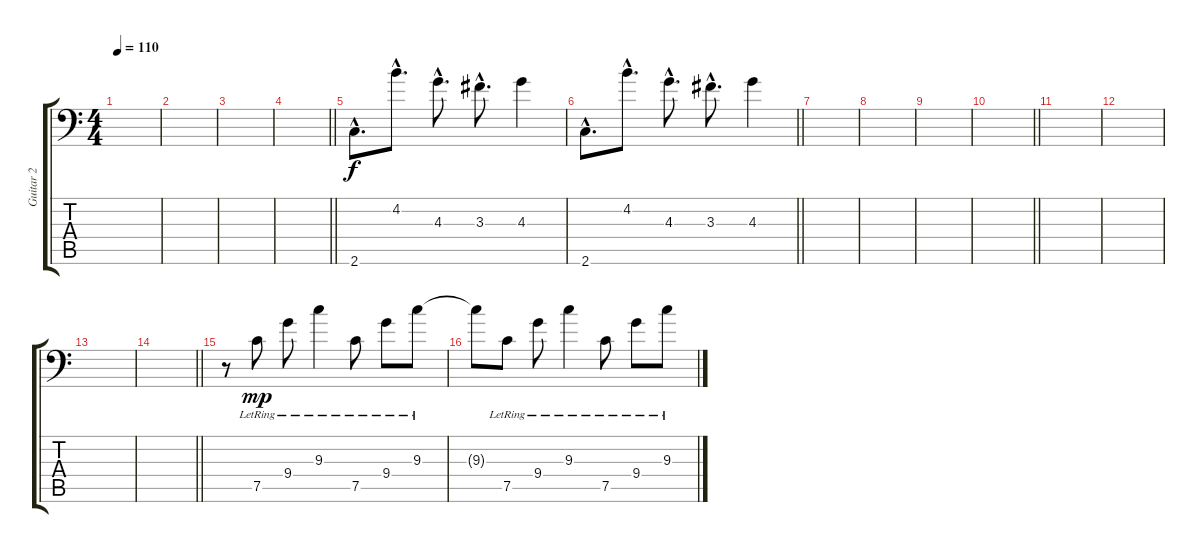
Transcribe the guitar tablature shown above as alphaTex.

\track ("Guitar 2" "Guitar 2") {instrument electricguitarclean}
\staff {score tabs}
\tuning (C4 G3 Eb3 Bb2 F2 Bb1) {hide}
\ts (4 4)
\tempo 110
\clef f4
\ks c
|
|
|
\barLineRight lightlight
|
2.6{hac}.8{d dy f} 4.2{hac}.8{d} 4.3{hac}.8{d} 3.3{hac}.8{d} 4.3.4 |
\barLineRight lightlight
2.6{hac}.8{d} 4.2{hac}.8{d} 4.3{hac}.8{d} 3.3{hac}.8{d} 4.3.4 |
|
|
|
\barLineRight lightlight
|
|
|
|
\barLineRight lightlight
|
r.8 7.5{lr}.8{dy mp} 9.4{lr}.8 9.3{lr}.4 7.5{lr}.8 9.4{lr}.8 9.3{lr}.8 |
9.3{t}.8 7.5{lr}.8 9.4{lr}.8 9.3{lr}.4 7.5{lr}.8 9.4{lr}.8 9.3{lr}.8
